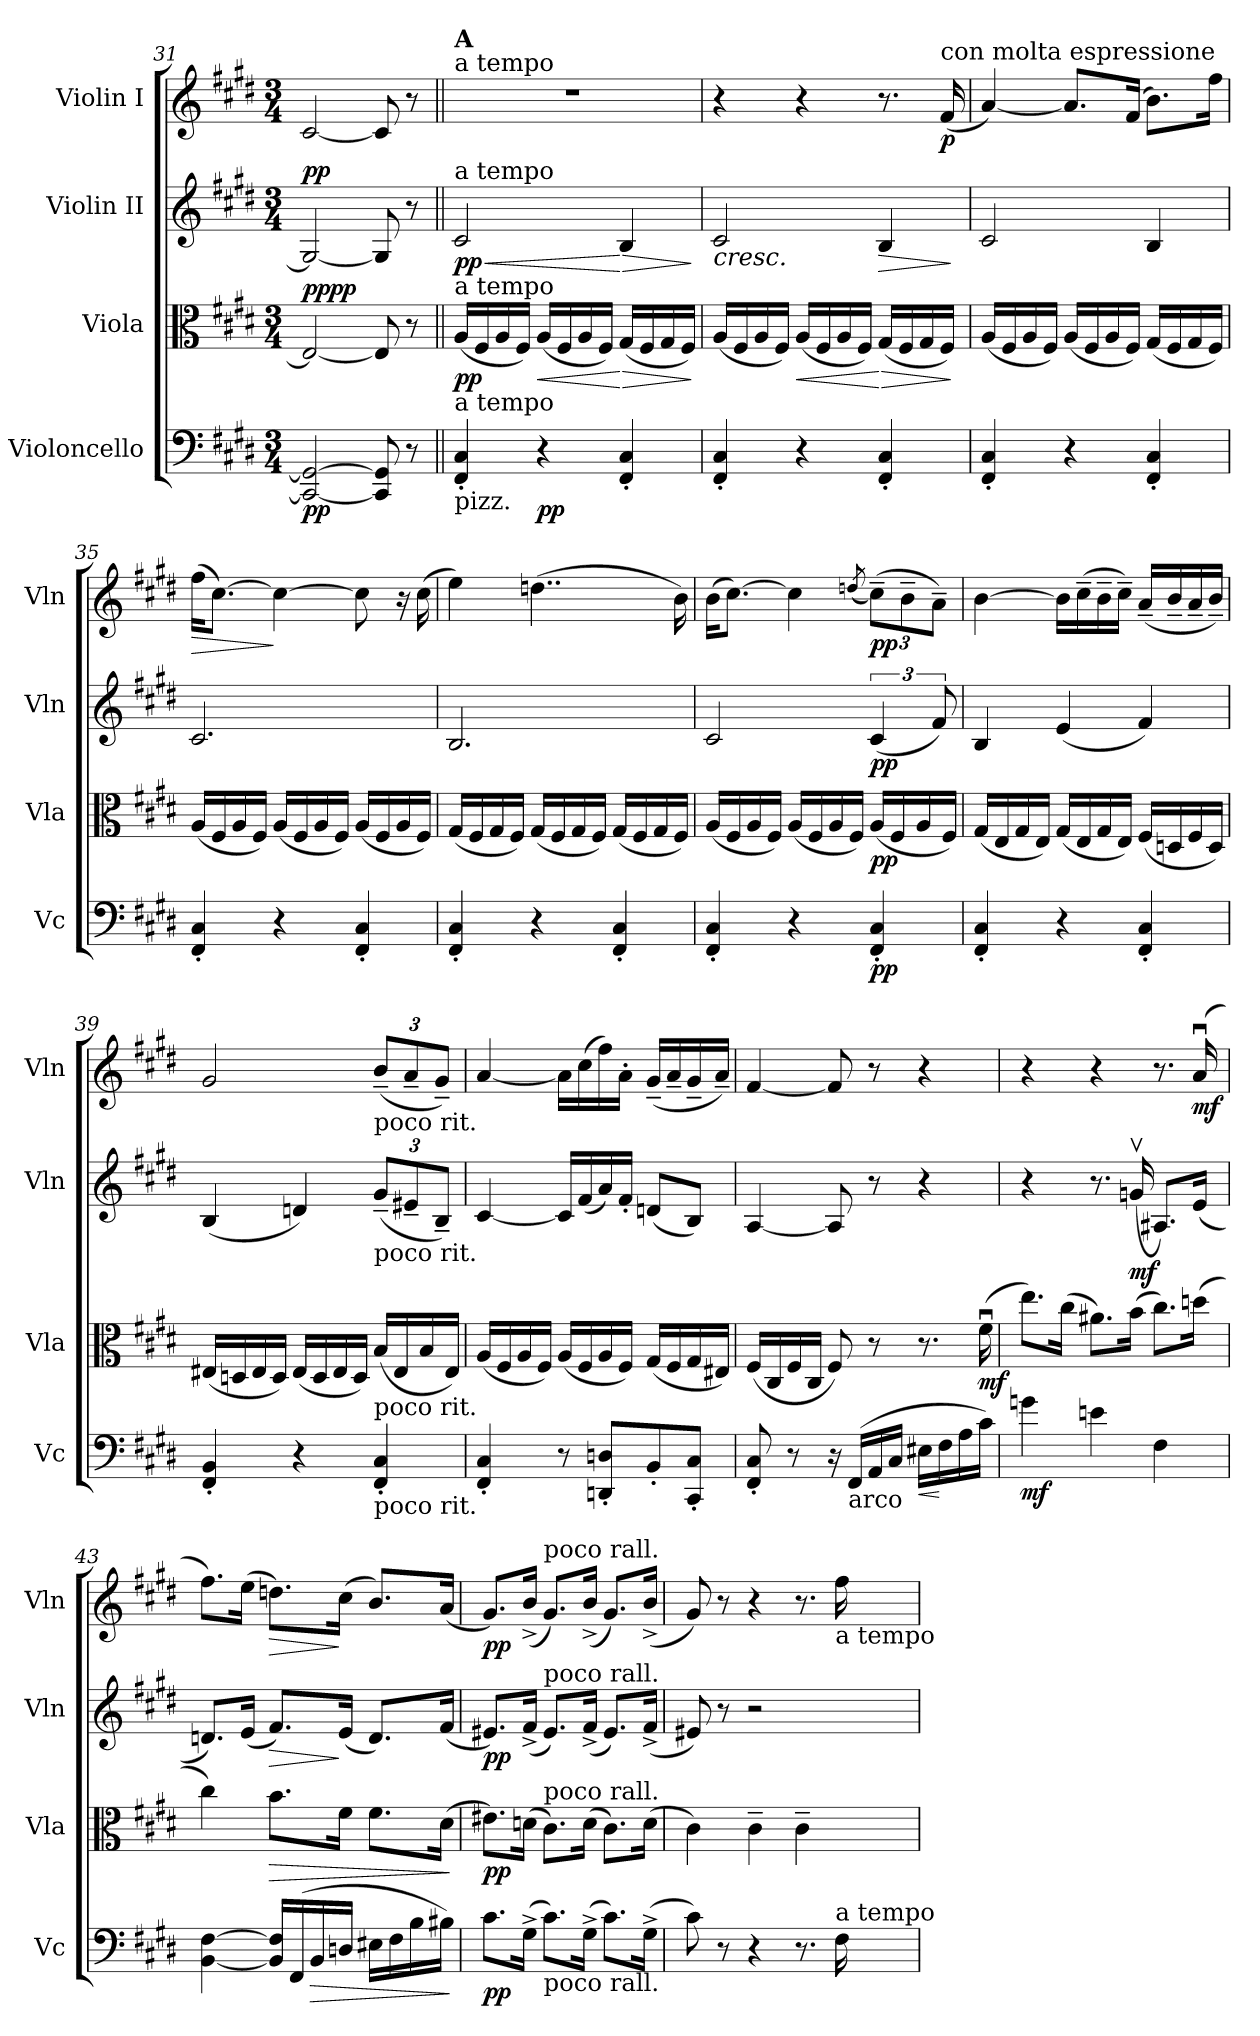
**kern	**dynam	**kern	**dynam	**kern	**dynam	**kern	**dynam
*part4	*part4	*part3	*part3	*part2	*part2	*part1	*part1
*staff4	*staff4	*staff3	*staff3	*staff2	*staff2	*staff1	*staff1
*I"Violoncello	*	*I"Viola	*	*I"Violin II	*	*I"Violin I	*
*I'Vc	*	*I'Vla	*	*I'Vln	*	*I'Vln	*
*clefF4	*	*clefC3	*	*clefG2	*	*clefG2	*
*k[f#c#g#d#]	*	*k[f#c#g#d#]	*	*k[f#c#g#d#]	*	*k[f#c#g#d#]	*
*M3/4	*	*M3/4	*	*M3/4	*	*M3/4	*
=31	=31	=31	=31	=31	=31	=31	=31
!	!LO:DY:b	!	!LO:DY:b	!	!	!	!
!	!	!	!LO:DY:n=1:a	!	!LO:DY:a	!	!
2CC#/_ 2GG#/_	pp	2E/_	pp pp	2G#/_	pp	[2c#/	.
8CC#/] 8GG#/]	.	8E/]	.	8G#/]	.	8c#/]	.
8r	.	8r	.	8r	.	8r	.
=32||	=32||	=32||	=32||	=32||	=32||	=32||	=32||
!	!	!	!	!	!	!LO:TX:a:t=a tempo	!
!	!	!	!	!	!	!LO:TX:a:B:t=A	!
!	!	!	!	!LO:TX:a:t=a tempo	!	!	!
!	!	!LO:TX:a:t=a tempo	!	!	!	!	!
!LO:TX:b:t=pizz.	!	!	!	!	!	!	!
!LO:TX:a:t=a tempo	!	!	!	!	!	!	!
!	!	!	!LO:DY:b	!	!LO:HP:b	!	!
!	!	!	!	!	!LO:DY:n=1:b	!	!
4FF#/' 4C#/'	.	(<16A/LL	pp	2c#/	< pp	2.r	.
.	.	16F#/	.	.	.	.	.
.	.	16A/	.	.	.	.	.
.	.	16F#/JJ)	.	.	.	.	.
!	!LO:DY:b	!	!LO:HP:b	!	!	!	!
4r	pp	(<16A/LL	<	.	.	.	.
.	.	16F#/	.	.	.	.	.
.	.	16A/	.	.	.	.	.
.	.	16F#/JJ)	.	.	.	.	.
!	!	!	!LO:HP:n=1:b	!	!LO:HP:n=1:b	!	!
4FF#/' 4C#/'	.	(<16G#/LL	[ >	4B/	[ >	.	.
.	.	16F#/	.	.	.	.	.
.	.	16G#/	.	.	.	.	.
.	.	16F#/JJ)	.	.	.	.	.
.	.	.	]	.	]	.	.
!!LO:PB:g=z
=33	=33	=33	=33	=33	=33	=33	=33
!	!	!	!	!	!LO:HP:b	!	!
4FF#/' 4C#/'	.	(<16A/LL	.	2c#/	<	4r	.
.	.	16F#/	.	.	.	.	.
.	.	16A/	.	.	.	.	.
.	.	16F#/JJ)	.	.	.	.	.
!	!	!	!LO:HP:b	!	!	!	!
4r	.	(<16A/LL	<	.	.	4r	.
.	.	16F#/	.	.	.	.	.
.	.	16A/	.	.	.	.	.
.	.	16F#/JJ)	.	.	.	.	.
!	!	!	!LO:HP:n=1:b	!	!LO:HP:b	!	!
4FF#/' 4C#/'	.	(<16G#/LL	[ >	4B/	>	8.r	.
.	.	16F#/	.	.	.	.	.
.	.	16G#/	.	.	.	.	.
!	!	!	!	!	!	!LO:TX:a:t=con molta espressione	!
!	!	!	!	!	!	!	!LO:DY:b
.	.	16F#/JJ)	.	.	.	(<16f#/	p
.	.	.	]	.	[ ]	.	.
=34	=34	=34	=34	=34	=34	=34	=34
4FF#/' 4C#/'	.	(<16A/LL	.	2c#/	.	[4a/)	.
.	.	16F#/	.	.	.	.	.
.	.	16A/	.	.	.	.	.
.	.	16F#/JJ)	.	.	.	.	.
4r	.	(<16A/LL	.	.	.	8.a/L]	.
.	.	16F#/	.	.	.	.	.
.	.	16A/	.	.	.	.	.
.	.	16F#/JJ)	.	.	.	(>16f#/Jk	.
4FF#/' 4C#/'	.	(<16G#/LL	.	4B/	.	8.b\L)	.
.	.	16F#/	.	.	.	.	.
.	.	16G#/	.	.	.	.	.
.	.	16F#/JJ)	.	.	.	16ff#\Jk	.
=35	=35	=35	=35	=35	=35	=35	=35
!	!	!	!	!	!	!	!LO:HP:b
4FF#/' 4C#/'	.	(<16A/LL	.	2.c#/	.	(>16ff#\KL	>
.	.	16F#/	.	.	.	[8.cc#\J)	.
.	.	16A/	.	.	.	.	.
.	.	16F#/JJ)	.	.	.	.	.
4r	.	(<16A/LL	.	.	.	4cc#\_	]
.	.	16F#/	.	.	.	.	.
.	.	16A/	.	.	.	.	.
.	.	16F#/JJ)	.	.	.	.	.
4FF#/' 4C#/'	.	(<16A/LL	.	.	.	8cc#\]	.
.	.	16F#/	.	.	.	.	.
.	.	16A/	.	.	.	16r	.
.	.	16F#/JJ)	.	.	.	(>16cc#\	.
!!LO:LB:g=z
=36	=36	=36	=36	=36	=36	=36	=36
4FF#/' 4C#/'	.	(<16G#/LL	.	2.B/	.	4ee\)	.
.	.	16F#/	.	.	.	.	.
.	.	16G#/	.	.	.	.	.
.	.	16F#/JJ)	.	.	.	.	.
4r	.	(<16G#/LL	.	.	.	(>4..ddn\	.
.	.	16F#/	.	.	.	.	.
.	.	16G#/	.	.	.	.	.
.	.	16F#/JJ)	.	.	.	.	.
4FF#/' 4C#/'	.	(<16G#/LL	.	.	.	.	.
.	.	16F#/	.	.	.	.	.
.	.	16G#/	.	.	.	.	.
.	.	16F#/JJ)	.	.	.	16b\)	.
=37	=37	=37	=37	=37	=37	=37	=37
4FF#/' 4C#/'	.	(<16A/LL	.	2c#/	.	(>16b\KL	.
.	.	16F#/	.	.	.	[8.cc#\J)	.
.	.	16A/	.	.	.	.	.
.	.	16F#/JJ)	.	.	.	.	.
4r	.	(<16A/LL	.	.	.	4cc#\]	.
.	.	16F#/	.	.	.	.	.
.	.	16A/	.	.	.	.	.
.	.	16F#/JJ)	.	.	.	.	.
.	.	.	.	.	.	(<8qddn/	.
*	*	*	*	*	*	*Xbrackettup	*
!	!LO:DY:b	!	!LO:DY:b	!	!LO:DY:b	!	!LO:DY:b
4FF#/' 4C#/'	pp	(<16A/LL	pp	(<6c#/	pp	(>12cc#~\L)	pp
.	.	16F#/	.	.	.	.	.
.	.	.	.	.	.	12b~\	.
.	.	16A/	.	.	.	.	.
.	.	.	.	12f#/)	.	12a~\J)	.
.	.	16F#/JJ)	.	.	.	.	.
=38	=38	=38	=38	=38	=38	=38	=38
4FF#/' 4C#/'	.	(<16G#/LL	.	4B/	.	[4b\	.
.	.	16E/	.	.	.	.	.
.	.	16G#/	.	.	.	.	.
.	.	16E/JJ)	.	.	.	.	.
4r	.	(<16G#/LL	.	(<4e/	.	16b\LL]	.
.	.	16E/	.	.	.	(>16cc#~\	.
.	.	16G#/	.	.	.	16b~\	.
.	.	16E/JJ)	.	.	.	16cc#~\JJ)	.
4FF#/' 4C#/'	.	(<16F#/LL	.	4f#/)	.	(<16a~/LL	.
.	.	16Dn/	.	.	.	16b~/	.
.	.	16F#/	.	.	.	16a~/	.
.	.	16D/JJ)	.	.	.	16b~/JJ)	.
!!LO:LB:g=z
=39	=39	=39	=39	=39	=39	=39	=39
4FF#/' 4BB/'	.	(<16E#X/LL	.	(<4B/	.	2g#/	.
.	.	16Dn/	.	.	.	.	.
.	.	16E#/	.	.	.	.	.
.	.	16D/JJ)	.	.	.	.	.
4r	.	(<16E#/LL	.	4dn/)	.	.	.
.	.	16D/	.	.	.	.	.
.	.	16E#/	.	.	.	.	.
.	.	16D/JJ)	.	.	.	.	.
*	*	*	*	*Xbrackettup	*	*	*
!	!	!	!	!	!	!LO:TX:b:t=poco rit.	!
!	!	!	!	!LO:TX:b:t=poco rit.	!	!	!
!	!	!LO:TX:b:t=poco rit.	!	!	!	!	!
!LO:TX:b:t=poco rit.	!	!	!	!	!	!	!
4FF#/' 4C#/'	.	(<16B/LL	.	(<12g#~/L	.	(<12b~/L	.
.	.	16E#/	.	.	.	.	.
.	.	.	.	12e#X~/	.	12a~/	.
.	.	16B/	.	.	.	.	.
.	.	.	.	12B~/J)	.	12g#~/J)	.
.	.	16E#/JJ)	.	.	.	.	.
=40	=40	=40	=40	=40	=40	=40	=40
4FF#/' 4C#/'	.	(<16A/LL	.	[4c#/	.	[4a/	.
.	.	16F#/	.	.	.	.	.
.	.	16A/	.	.	.	.	.
.	.	16F#/JJ)	.	.	.	.	.
8r	.	(<16A/LL	.	16c#/LL]	.	16a\LL]	.
.	.	16F#/	.	(<16f#/	.	(>16cc#\	.
8DDn/' 8Dn/'L	.	16A/	.	16a/)	.	16ff#\)	.
.	.	16F#/JJ)	.	16f#'/JJ	.	16a'\JJ	.
8BB'/	.	(<16G#/LL	.	(<8dn/L	.	(<16g#~/LL	.
.	.	16F#/	.	.	.	16a~/	.
8CC#/' 8C#/'J	.	16G#/	.	8B/J)	.	16g#~/	.
.	.	16E#X/JJ)	.	.	.	16a~/JJ)	.
=41	=41	=41	=41	=41	=41	=41	=41
8FF#/' 8C#/'	.	(<16F#/LL	.	[4A/	.	[4f#/	.
.	.	16C#/	.	.	.	.	.
8r	.	16F#/	.	.	.	.	.
.	.	16C#/JJ	.	.	.	.	.
16r	.	8F#/)	.	8A/]	.	8f#/]	.
!LO:TX:b:t=arco	!	!	!	!	!	!	!
(>16FF#/LL	.	.	.	.	.	.	.
16AA/	.	8r	.	8r	.	8r	.
16C#/JJ	.	.	.	.	.	.	.
!	!LO:HP:b	!	!	!	!	!	!
16E#X\LL	<	8.r	.	4r	.	4r	.
16F#\	[	.	.	.	.	.	.
16A\	.	.	.	.	.	.	.
!	!	!	!LO:DY:b	!	!	!	!
16c#\JJ)	.	(>16f#u\	mf	.	.	.	.
!!LO:PB:g=z
=42	=42	=42	=42	=42	=42	=42	=42
!	!LO:DY:b	!	!	!	!	!	!
4gn\	mf	8.ee\L)	.	4r	.	4r	.
.	.	(>16cc#\Jk	.	.	.	.	.
4eni\	.	8.a#X\L)	.	8.r	.	4r	.
!	!	!	!	!	!LO:DY:b	!	!
.	.	(>16b\Jk	.	(<16gnv/	mf	.	.
4F#\	.	8.cc#\L)	.	8.A#X/L)	.	8.r	.
!	!	!	!	!	!	!	!LO:DY:b
.	.	(>16ddn\Jk	.	(<16e/Jk	.	(>16au/	mf
=43	=43	=43	=43	=43	=43	=43	=43
[4BB\ [4F#\	.	4cc#\)	.	8.dn/L)	.	8.ff#\L)	.
.	.	.	.	(<16e/Jk	.	(>16ee\Jk	.
!	!	!	!LO:HP:b	!	!LO:HP:b	!	!LO:HP:b
16BB/] 16F#/]LL	.	8.b\L	>	8.f#/L)	>	8.ddn\L)	>
(>16FF#/	.	.	.	.	.	.	.
!	!LO:HP:b	!	!	!	!	!	!
16BB/	>	.	.	.	.	.	.
16Dn/JJ	.	16f#\Jk	.	(<16e/Jk	]	(>16cc#\Jk	]
16E#X\LL	.	8.f#\L	.	8.d/L)	.	8.b/L)	.
16F#\	.	.	.	.	.	.	.
16B\	.	.	.	.	.	.	.
16B#X\JJ)	.	(>16d#i\Jk	.	(<16f#/Jk	.	(<16a/Jk	.
.	]	.	]	.	.	.	.
=44	=44	=44	=44	=44	=44	=44	=44
!	!LO:DY:b	!	!LO:DY:b	!	!LO:DY:b	!	!LO:DY:b
8.c#\L	pp	8.e#X\L)	pp	8.e#X/L)	pp	8.g#/L)	pp
(>16G#^\Jk	.	(>16dn\Jk	.	(<16f#^/Jk	.	(<16b^/Jk	.
!	!	!	!	!	!	!LO:TX:a:t=poco rall.	!
!	!	!	!	!LO:TX:a:t=poco rall.	!	!	!
!	!	!LO:TX:a:t=poco rall.	!	!	!	!	!
!LO:TX:b:t=poco rall.	!	!	!	!	!	!	!
8.c#\L)	.	8.c#\L)	.	8.e#/L)	.	8.g#/L)	.
(>16G#^\Jk	.	(>16d\Jk	.	(<16f#^/Jk	.	(<16b^/Jk	.
8.c#\L)	.	8.c#\L)	.	8.e#/L)	.	8.g#/L)	.
(>16G#^\Jk	.	(>16d\Jk	.	(<16f#^/Jk	.	(<16b^/Jk	.
=45	=45	=45	=45	=45	=45	=45	=45
8c#\)	.	4c#\)	.	8e#X/)	.	8g#/)	.
8r	.	.	.	8r	.	8r	.
4r	.	4c#~\	.	2r	.	4r	.
8.r	.	4c#~\	.	.	.	8.r	.
!	!	!	!	!	!	!LO:TX:b:t=a tempo	!
!LO:TX:a:t=a tempo	!	!	!	!	!	!	!
16F#\	.	.	.	.	.	16ff#\	.
=	=	=	=	=	=	=	=
*-	*-	*-	*-	*-	*-	*-	*-
